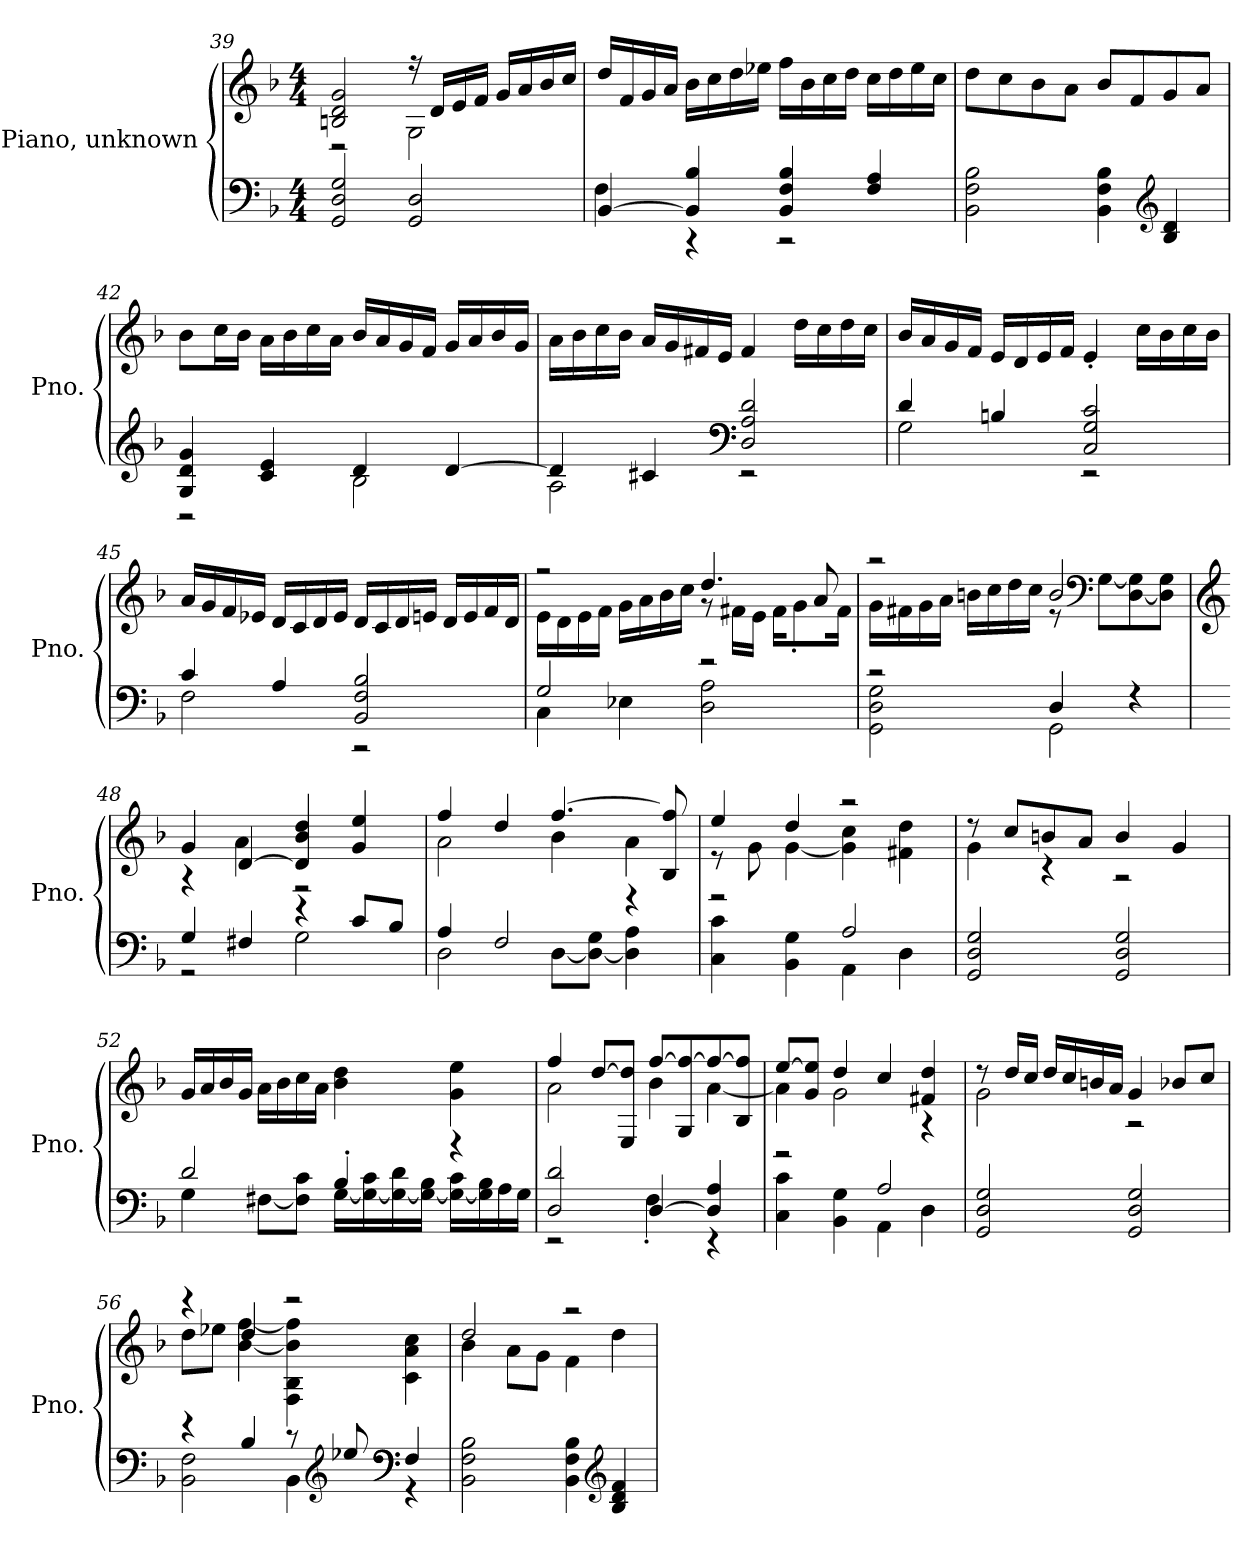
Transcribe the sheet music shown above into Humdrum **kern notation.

**kern	**kern
*part1	*part1
*staff2	*staff1
*I"Piano, unknown	*
*I'Pno.	*
*clefF4	*clefG2
*k[b-]	*k[b-]
*M4/4	*M4/4
=39	=39
*	*^
2GG/ 2D/ 2G/	2Bn/ 2d/ 2g/	2r
2GG/ 2D/	16r	2G\
.	16d/LL	.
.	16e/	.
.	16f/JJ	.
.	16g/LL	.
.	16a/	.
.	16b-/	.
.	16cc/JJ	.
*	*v	*v
!!LO:LB:g=z
=40	=40
*^	*
[4BB-/	4F\	16dd/LL
.	.	16f/
.	.	16g/
.	.	16a/JJ
4BB-/] 4B-/	4r	16b-\LL
.	.	16cc\
.	.	16dd\
.	.	16ee-X\JJ
4BB-/ 4F/ 4B-/	2r	16ff\LL
.	.	16b-\
.	.	16cc\
.	.	16dd\JJ
4F/ 4A/	.	16cc\LL
.	.	16dd\
.	.	16ee-\
.	.	16cc\JJ
*v	*v	*
=41	=41
2BB-\ 2F\ 2B-\	8dd\L
.	8cc\
.	8b-\
.	8a\J
4BB-\ 4F\ 4B-\	8b-/L
.	8f/
*clefG2	*
4B-/ 4d/	8g/
.	8a/J
=42	=42
*^	*
4G/ 4d/ 4g/	2r	8b-\L
.	.	16cc\L
.	.	16b-\JJ
4c/ 4e/	.	16a\LL
.	.	16b-\
.	.	16cc\
.	.	16a\JJ
4d/	2B-\	16b-/LL
.	.	16a/
.	.	16g/
.	.	16f/JJ
[4d/	.	16g/LL
.	.	16a/
.	.	16b-/
.	.	16g/JJ
!!LO:LB:g=z
=43	=43	=43
4d/]	2A\	16a\LL
.	.	16b-\
.	.	16cc\
.	.	16b-\JJ
4c#X/	.	16a/LL
.	.	16g/
.	.	16f#X/
.	.	16e/JJ
*clefF4	*	*
2D/ 2A/ 2d/	2r	4f#/
.	.	16dd\LL
.	.	16cc\
.	.	16dd\
.	.	16cc\JJ
=44	=44	=44
4d/	2G\	16b-/LL
.	.	16a/
.	.	16g/
.	.	16f/JJ
4Bn/	.	16e/LL
.	.	16d/
.	.	16e/
.	.	16f/JJ
2C/ 2G/ 2c/	2r	4e'/
.	.	16cc\LL
.	.	16b-\
.	.	16cc\
.	.	16b-\JJ
=45	=45	=45
4c/	2F\	16a/LL
.	.	16g/
.	.	16f/
.	.	16e-X/JJ
4A/	.	16d/LL
.	.	16c/
.	.	16d/
.	.	16e-/JJ
2BB-/ 2F/ 2B-/	2r	16d/LL
.	.	16c/
.	.	16d/
.	.	16en/JJ
.	.	16d/LL
.	.	16e/
.	.	16f/
.	.	16d/JJ
!!LO:LB:g=z
=46	=46	=46
*	*	*^
2G/	4C\	2r	16e\LL
.	.	.	16d\
.	.	.	16e\
.	.	.	16f\JJ
.	4E-X\	.	16g\LL
.	.	.	16a\
.	.	.	16b-\
.	.	.	16cc\JJ
2r	2D\ 2A\	4.dd/	8r
.	.	.	16f#X\LL
.	.	.	16e\JJ
.	.	.	16f#\KL
.	.	.	8g'\
.	.	8a/	.
.	.	.	16f#\Jk
=47	=47	=47	=47
2r	2GG\ 2D\ 2G\	2r	16g\LL
.	.	.	16f#X\
.	.	.	16g\
.	.	.	16a\JJ
.	.	.	16bn\LL
.	.	.	16cc\
.	.	.	16dd\
.	.	.	16cc\JJ
4D/	2GG\	2b/	8r
*	*	*clefF4	*
.	.	.	[8G\L
4r	.	.	[8D\ 8G\]
.	.	.	8D\] 8G\J
=48	=48	=48	=48
*	*	*clefG2	*
4G/	2r	4g/	4r
4F#X/	.	[4d/	4a\
4r	2G\	4d/] 4b-/ 4dd/	2r
8c/L	.	4g/ 4ee/	.
8B-/J	.	.	.
!!LO:LB:g=z	!!
=49	=49	=49	=49
4A/	2D\	4ff/	2a\
2F/	.	4dd/	.
.	[8D\L	[4.ff/	4b-\
.	8D\_ 8G\J	.	.
4r	4D\] 4A\	.	4a\
.	.	8B-/ 8ff/]	.
=50	=50	=50	=50
2r	4C\ 4c\	4ee/	8r
.	.	.	8g\
.	4BB-\ 4G\	4dd/	[4g\
2A/	4AA\	2r	4g\] 4cc\
.	4D\	.	4f#X\ 4dd\
*v	*v	*	*
=51	=51	=51
2GG/ 2D/ 2G/	8r	4g\
.	8cc/L	.
.	8bn/	4r
.	8a/J	.
2GG/ 2D/ 2G/	4b/	2r
.	4g/	.
*	*v	*v
=52	=52
*^	*
2d/	4G\	16g/LL
.	.	16a/
.	.	16b-/
.	.	16g/JJ
.	[8F#X\L	16a\LL
.	.	16b-\
.	8F#\] 8c\J	16cc\
.	.	16a\JJ
4B-'/	[16G\LL	4b-\ 4dd\
.	16G\_ 16c\	.
.	16G\_ 16d\	.
.	16G\_ 16B-\JJ	.
4r	16G\_ 16c\LL	4g\ 4ee\
.	16G\] 16B-\	.
.	16A\	.
.	16G\JJ	.
!!LO:LB:g=z
=53	=53	=53
*	*	*^
2D/ 2d/	2r	4ff/	2a\
.	.	[8dd/L	.
.	.	8E/ 8dd/]J	.
[4D/	4F'\	[8ff/L	4b-\
.	.	8G/ 8ff/_	.
4D/] 4A/	4r	8ff/_	[4a\
.	.	8B-/ 8ff/]J	.
=54	=54	=54	=54
2r	4C\ 4c\	[8ee/L	4a\]
.	.	8g/ 8ee/]J	.
.	4BB-\ 4G\	4dd/	2g\
2A/	4AA\	4cc/	.
.	4D\	4f#X/ 4dd/	4r
*v	*v	*	*
=55	=55	=55
2GG/ 2D/ 2G/	8r	2g\
.	16dd/LL	.
.	16cc/JJ	.
.	16dd/LL	.
.	16cc/	.
.	16bn/	.
.	16a/JJ	.
2GG/ 2D/ 2G/	4g/	2r
.	8b-X/L	.
.	8cc/J	.
=56	=56	=56
*^	*	*
4r	2BB-\ 2F\	4r	8dd\L
.	.	.	8ee-X\J
4B-/	.	4dd/	[4b-\ [4ff\
8r	4BB-\	2r	4F\ 4B-\ 4b-\] 4ff\]
*clefG2	*	*	*
8ee-X/	.	.	.
*clefF4	*	*	*
4F/	4r	.	4c\ 4a\ 4cc\
*v	*v	*	*
!!LO:PB:g=z	!!
=57	=57	=57
2BB-\ 2F\ 2B-\	2dd/	4b-\
.	.	8a\L
.	.	8g\J
4BB-\ 4F\ 4B-\	2r	4f\
*clefG2	*	*
4B-/ 4d/ 4f/	.	4dd\
*	*v	*v
=	=
*-	*-
